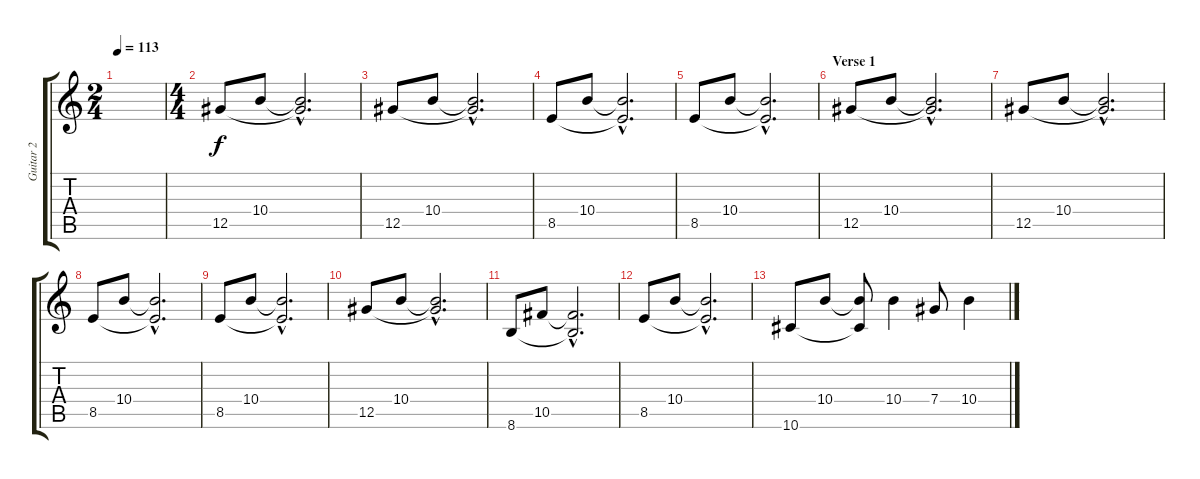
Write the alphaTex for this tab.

\track ("Guitar 2" "Guitar 2") {instrument acousticguitarsteel}
\staff {score tabs}
\tuning (Eb4 Bb3 Gb3 Db3 Ab2 Eb2) {hide}
\ts (2 4)
\tempo 113
\clef g2
\ks c
|
\ts (4 4)
12.5.8 10.4.8 (10.4{hac t} 12.5{hac t}).2{d} |
12.5.8 10.4.8 (10.4{hac t} 12.5{hac t}).2{d} |
8.5.8 10.4.8 (10.4{hac t} 8.5{hac t}).2{d} |
8.5.8 10.4.8 (10.4{hac t} 8.5{hac t}).2{d} |
\section ("" "Verse 1")
12.5.8 10.4.8 (10.4{hac t} 12.5{hac t}).2{d} |
12.5.8 10.4.8 (10.4{hac t} 12.5{hac t}).2{d} |
8.5.8 10.4.8 (10.4{hac t} 8.5{hac t}).2{d} |
8.5.8 10.4.8 (10.4{hac t} 8.5{hac t}).2{d} |
12.5.8 10.4.8 (10.4{hac t} 12.5{hac t}).2{d} |
8.6.8 10.5.8 (10.5{hac t} 8.6{hac t}).2{d} |
8.5.8 10.4.8 (10.4{hac t} 8.5{hac t}).2{d} |
10.6.8 10.4.8 (10.4{t} 10.6{t}).8 10.4.4 7.4.8 10.4.4
